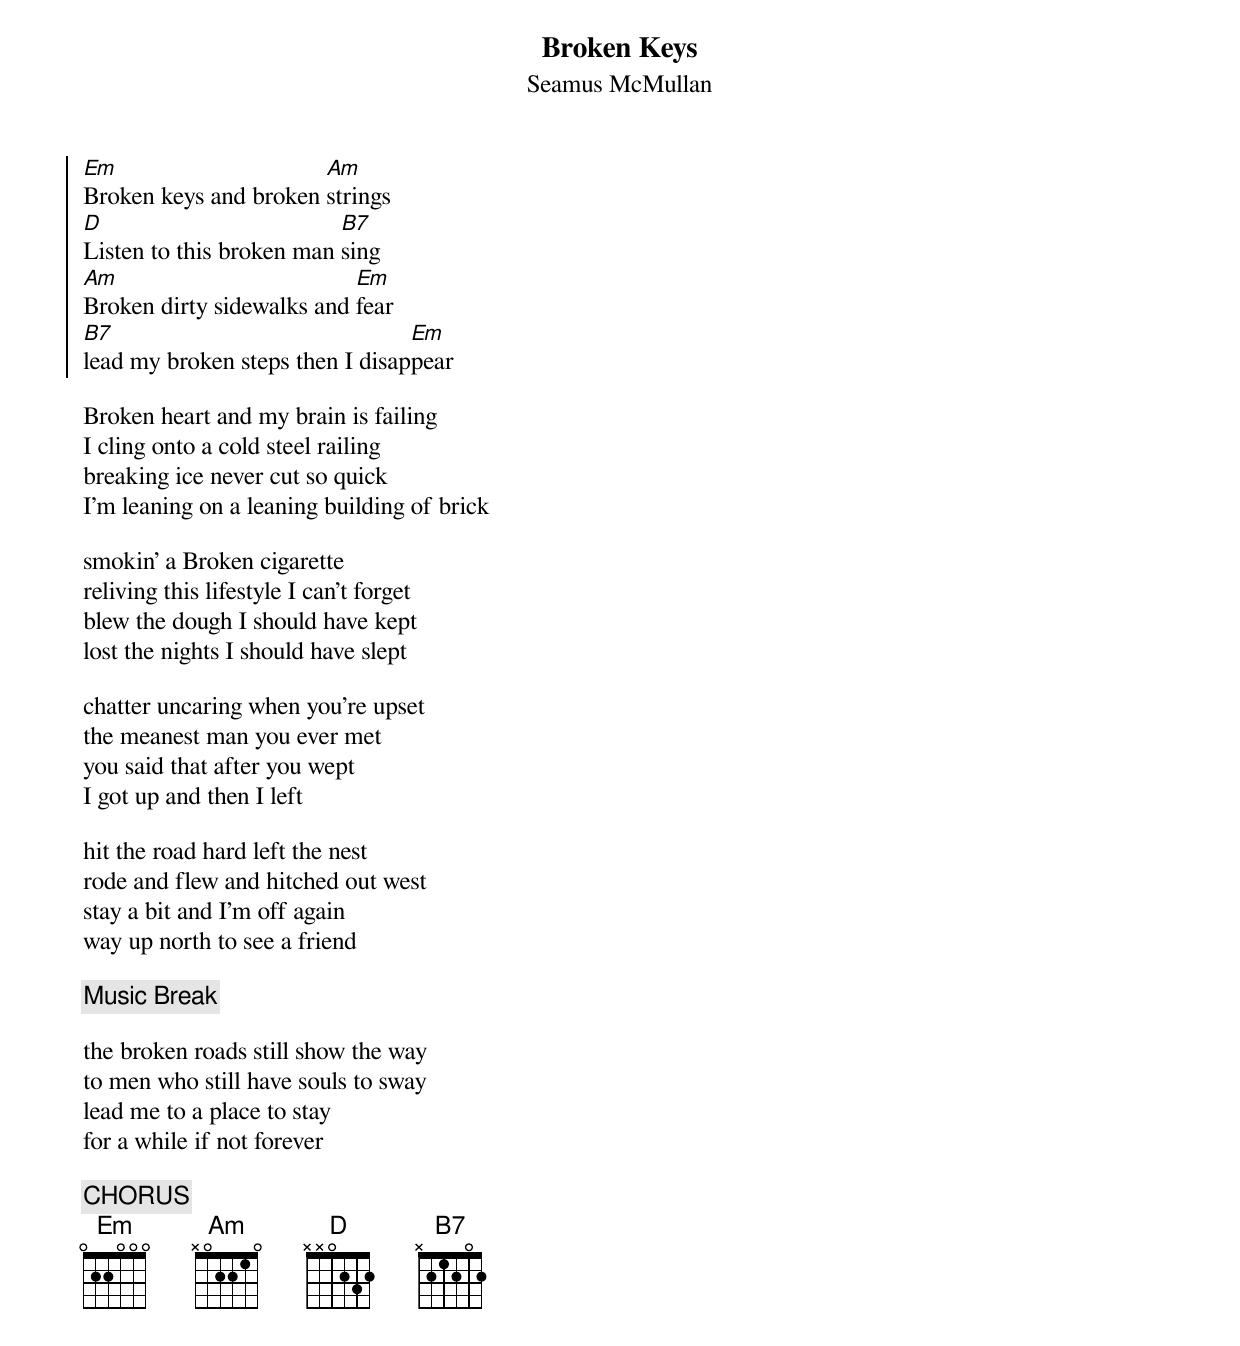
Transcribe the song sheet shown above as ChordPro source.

{t: Broken Keys}
{st: Seamus McMullan}

{soc}
[Em]Broken keys and broken [Am]strings
[D]Listen to this broken man [B7]sing
[Am]Broken dirty sidewalks and [Em]fear
[B7]lead my broken steps then I disap[Em]pear
{eoc}

Broken heart and my brain is failing
I cling onto a cold steel railing
breaking ice never cut so quick
I'm leaning on a leaning building of brick

smokin' a Broken cigarette
reliving this lifestyle I can't forget
blew the dough I should have kept
lost the nights I should have slept

chatter uncaring when you're upset
the meanest man you ever met
you said that after you wept
I got up and then I left

hit the road hard left the nest
rode and flew and hitched out west
stay a bit and I'm off again
way up north to see a friend

{c: Music Break}

the broken roads still show the way
to men who still have souls to sway
lead me to a place to stay
for a while if not forever

{c: CHORUS}
